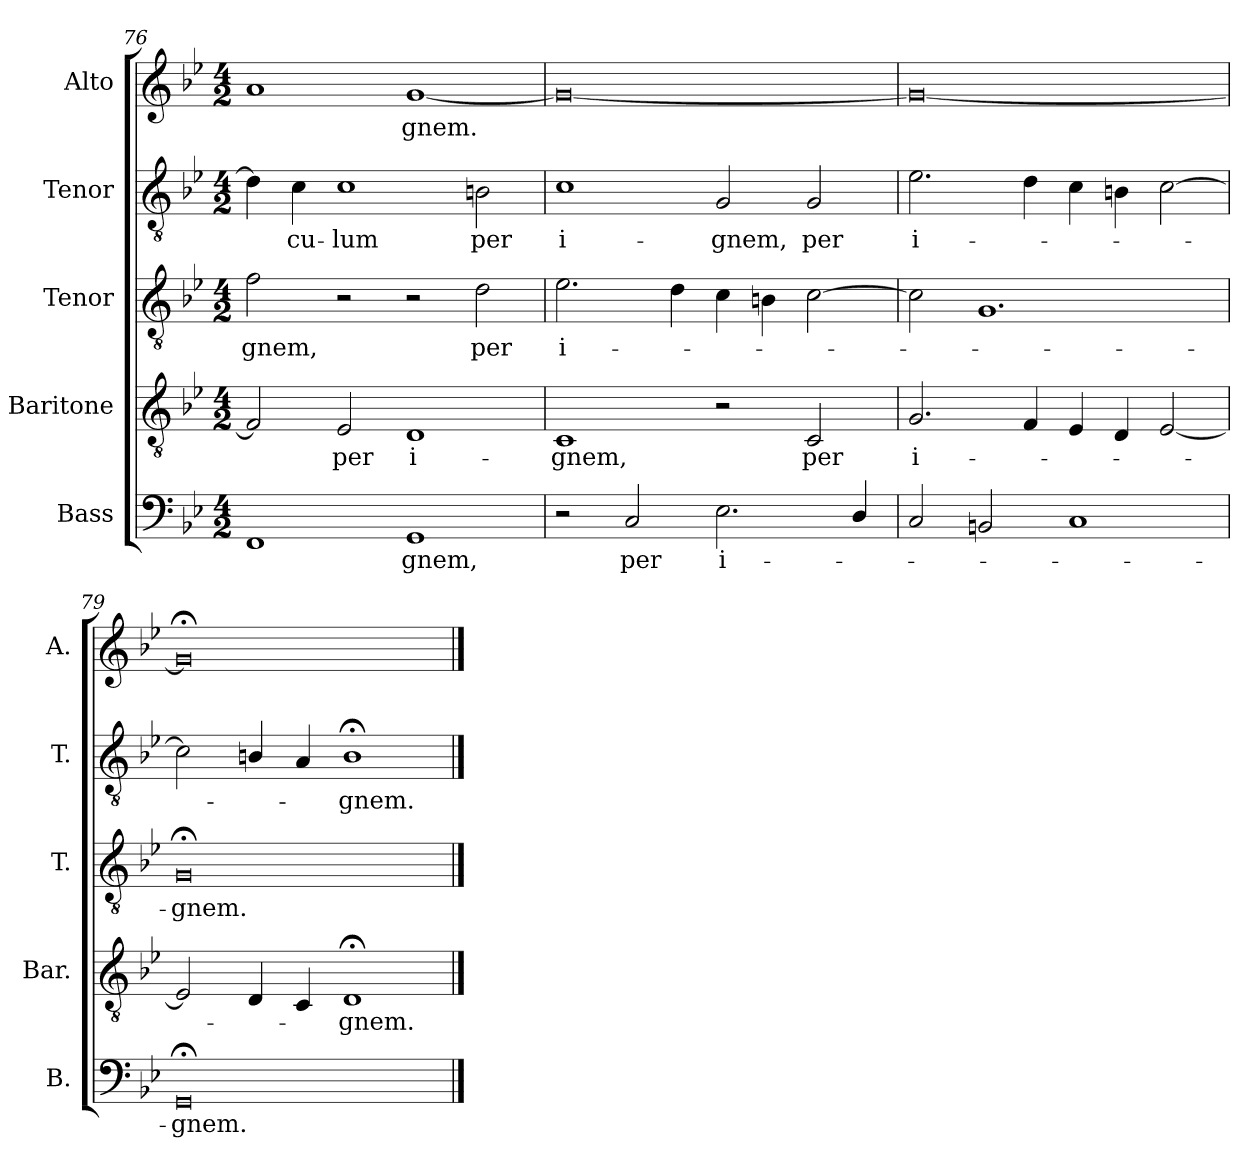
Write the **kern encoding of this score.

**kern	**text	**kern	**text	**kern	**text	**kern	**text	**kern	**text
*part5	*part5	*part4	*part4	*part3	*part3	*part2	*part2	*part1	*part1
*staff5	*staff5	*staff4	*staff4	*staff3	*staff3	*staff2	*staff2	*staff1	*staff1
*I"Bass	*	*I"Baritone	*	*I"Tenor	*	*I"Tenor	*	*I"Alto	*
*I'B.	*	*I'Bar.	*	*I'T.	*	*I'T.	*	*I'A.	*
*clefF4	*	*clefGv2	*	*clefGv2	*	*clefGv2	*	*clefG2	*
*	*	*ITrd7c12	*	*ITrd7c12	*	*ITrd7c12	*	*	*
*k[b-e-]	*	*k[b-e-]	*	*k[b-e-]	*	*k[b-e-]	*	*k[b-e-]	*
*B-:	*	*B-:	*	*B-:	*	*B-:	*	*B-:	*
*M4/2	*	*M4/2	*	*M4/2	*	*M4/2	*	*M4/2	*
=76	=76	=76	=76	=76	=76	=76	=76	=76	=76
!	!	!	!	!	!LO:LY:b:color=#000000	!	!	!	!
1FFi	.	2FFi/]	.	2Fi\	-gnem,	4Di\]	.	1ai	.
!	!	!	!	!	!	!	!LO:LY:b:color=#000000	!	!
.	.	.	.	.	.	4Ci\	-cu-	.	.
!	!	!	!LO:LY:b:color=#000000	!	!	!	!	!	!
!	!	!	!	!	!	!	!LO:LY:b:color=#000000	!	!
.	.	2EE-i/	per	2r	.	1Ci	-lum	.	.
!	!LO:LY:b:color=#000000	!	!	!	!	!	!	!	!
!	!	!	!LO:LY:b:color=#000000	!	!	!	!	!	!
!	!	!	!	!	!	!	!	!	!LO:LY:b:color=#000000
1GGi	-gnem,	1DDi	i-	2r	.	.	.	[1gi	-gnem.
!	!	!	!	!	!LO:LY:b:color=#000000	!	!	!	!
!	!	!	!	!	!	!	!LO:LY:b:color=#000000	!	!
.	.	.	.	2Di\	per	2BBni\	per	.	.
=77	=77	=77	=77	=77	=77	=77	=77	=77	=77
!	!	!	!LO:LY:b:color=#000000	!	!	!	!	!	!
!	!	!	!	!	!LO:LY:b:color=#000000	!	!	!	!
!	!	!	!	!	!	!	!LO:LY:b:color=#000000	!	!
2r	.	1CCi	-gnem,	2.E-i\	i-	1Ci	i-	0gi_	.
!	!LO:LY:b:color=#000000	!	!	!	!	!	!	!	!
2Ci/	per	.	.	.	.	.	.	.	.
.	.	.	.	4Di\	.	.	.	.	.
!	!LO:LY:b:color=#000000	!	!	!	!	!	!	!	!
!	!	!	!	!	!	!	!LO:LY:b:color=#000000	!	!
2.E-i\	i-	2r	.	4Ci\	.	2GGi/	-gnem,	.	.
.	.	.	.	4BBni\	.	.	.	.	.
!	!	!	!LO:LY:b:color=#000000	!	!	!	!	!	!
!	!	!	!	!	!	!	!LO:LY:b:color=#000000	!	!
.	.	2CCi/	per	[2Ci\	.	2GGi/	per	.	.
4Di/	.	.	.	.	.	.	.	.	.
=78	=78	=78	=78	=78	=78	=78	=78	=78	=78
!	!	!	!LO:LY:b:color=#000000	!	!	!	!	!	!
!	!	!	!	!	!	!	!LO:LY:b:color=#000000	!	!
2Ci/	.	2.GGi/	i-	2Ci\]	.	2.E-i\	i-	0gi_	.
2BBni/	.	.	.	1.GGi	.	.	.	.	.
.	.	4FFi/	.	.	.	4Di\	.	.	.
1Ci	.	4EE-i/	.	.	.	4Ci\	.	.	.
.	.	4DDi/	.	.	.	4BBni\	.	.	.
.	.	[2EE-i/	.	.	.	[2Ci\	.	.	.
=79	=79	=79	=79	=79	=79	=79	=79	=79	=79
!	!LO:LY:b:color=#000000	!	!	!	!	!	!	!	!
!	!	!	!	!	!LO:LY:b:color=#000000	!	!	!	!
0GG;i	-gnem.	2EE-i/]	.	0GG;i	-gnem.	2Ci\]	.	0g;i]	.
.	.	4DDi/	.	.	.	4BBni/	.	.	.
.	.	4CCi/	.	.	.	4AAi/	.	.	.
!	!	!	!LO:LY:b:color=#000000	!	!	!	!	!	!
!	!	!	!	!	!	!	!LO:LY:b:color=#000000	!	!
.	.	1DD;i	-gnem.	.	.	1BB;i	-gnem.	.	.
==	==	==	==	==	==	==	==	==	==
*-	*-	*-	*-	*-	*-	*-	*-	*-	*-
